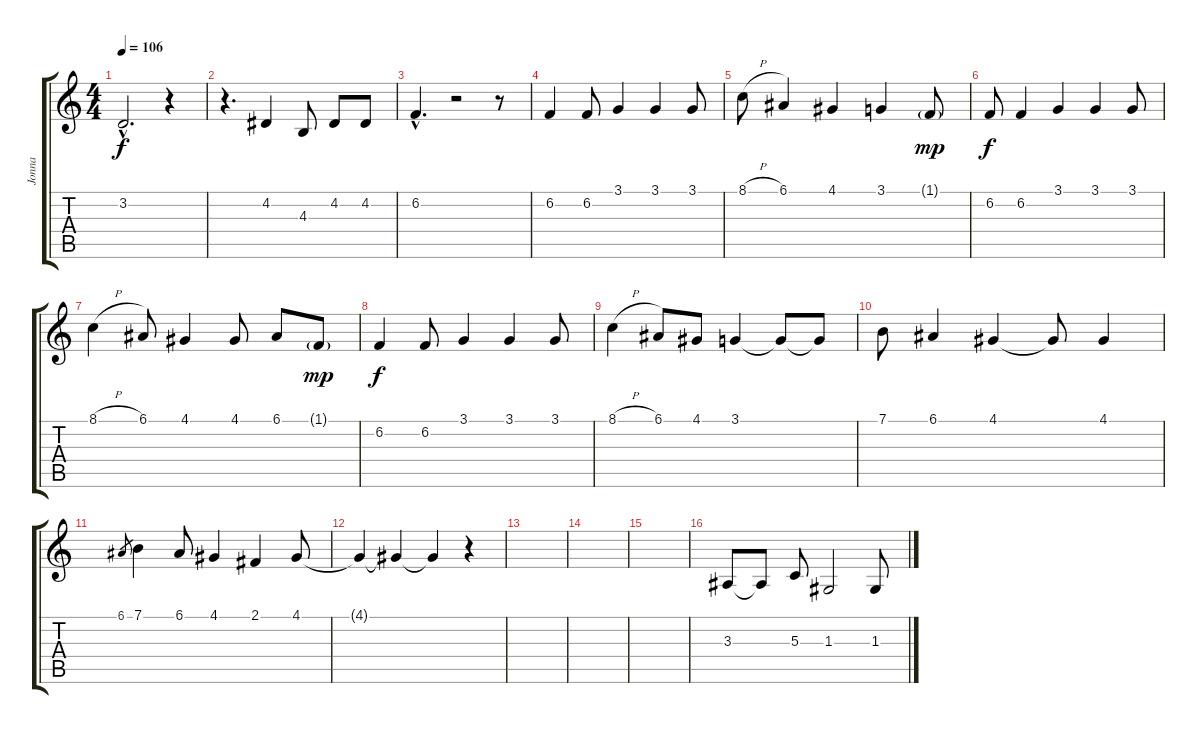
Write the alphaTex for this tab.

\track ("Jonna" "Jonna") {instrument lead2sawtooth}
\staff {score tabs}
\tuning (E4 B3 G3 D3 A2 E2) {hide}
\ts (4 4)
\tempo 106
\clef g2
\ks c
3.2{hac}.2{d dy f} r.4 |
r.4{d} 4.2.4 4.3.8 4.2.8 4.2.8 |
6.2{hac}.4{d} r.2 r.8 |
6.2.4 6.2.8 3.1.4 3.1.4 3.1.8 |
8.1{h}.8 6.1.4 4.1.4 3.1.4 1.1{g}.8{dy mp} |
6.2.8{dy f} 6.2.4 3.1.4 3.1.4 3.1.8 |
8.1{h}.4 6.1.8 4.1.4 4.1.8 6.1.8 1.1{g}.8{dy mp} |
6.2.4{dy f} 6.2.8 3.1.4 3.1.4 3.1.8 |
8.1{h}.4 6.1.8 4.1.8 3.1.4 3.1{t}.8 3.1{t}.8 |
7.1.8 6.1.4 4.1.4 4.1{t}.8 4.1.4 |
6.1.8{gr} 7.1.4 6.1.8 4.1.4 2.1.4 4.1.8 |
4.1{t}.4 4.1{t}.4 4.1{t}.4 r.4 |
|
|
|
3.3.8 3.3{t}.8 5.3.8 1.3.2 1.3.8
